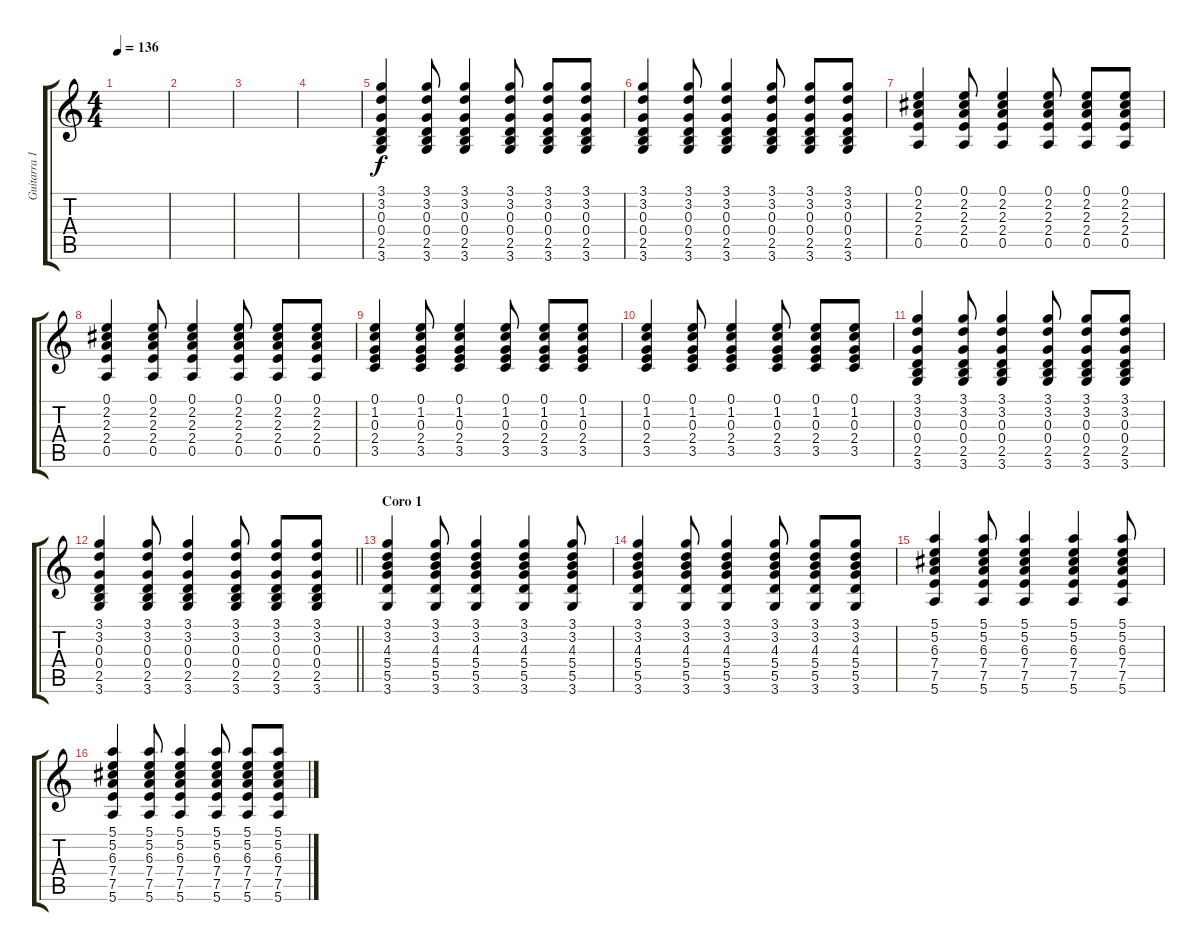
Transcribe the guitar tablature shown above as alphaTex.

\track ("Guitarra 1" "Guitarra 1") {instrument acousticguitarsteel}
\staff {score tabs}
\tuning (E4 B3 G3 D3 A2 E2) {hide}
\ts (4 4)
\tempo 136
\clef g2
\ks c
|
|
|
|
(3.1 3.2 0.3 0.4 2.5 3.6).4 (3.1 3.2 0.3 0.4 2.5 3.6).8 (3.1 3.2 0.3 0.4 2.5 3.6).4 (3.1 3.2 0.3 0.4 2.5 3.6).8 (3.1 3.2 0.3 0.4 2.5 3.6).8 (3.1 3.2 0.3 0.4 2.5 3.6).8 |
(3.1 3.2 0.3 0.4 2.5 3.6).4 (3.1 3.2 0.3 0.4 2.5 3.6).8 (3.1 3.2 0.3 0.4 2.5 3.6).4 (3.1 3.2 0.3 0.4 2.5 3.6).8 (3.1 3.2 0.3 0.4 2.5 3.6).8 (3.1 3.2 0.3 0.4 2.5 3.6).8 |
(0.1 2.2 2.3 2.4 0.5).4 (0.1 2.2 2.3 2.4 0.5).8 (0.1 2.2 2.3 2.4 0.5).4 (0.1 2.2 2.3 2.4 0.5).8 (0.1 2.2 2.3 2.4 0.5).8 (0.1 2.2 2.3 2.4 0.5).8 |
(0.1 2.2 2.3 2.4 0.5).4 (0.1 2.2 2.3 2.4 0.5).8 (0.1 2.2 2.3 2.4 0.5).4 (0.1 2.2 2.3 2.4 0.5).8 (0.1 2.2 2.3 2.4 0.5).8 (0.1 2.2 2.3 2.4 0.5).8 |
(0.1 1.2 0.3 2.4 3.5).4 (0.1 1.2 0.3 2.4 3.5).8 (0.1 1.2 0.3 2.4 3.5).4 (0.1 1.2 0.3 2.4 3.5).8 (0.1 1.2 0.3 2.4 3.5).8 (0.1 1.2 0.3 2.4 3.5).8 |
(0.1 1.2 0.3 2.4 3.5).4 (0.1 1.2 0.3 2.4 3.5).8 (0.1 1.2 0.3 2.4 3.5).4 (0.1 1.2 0.3 2.4 3.5).8 (0.1 1.2 0.3 2.4 3.5).8 (0.1 1.2 0.3 2.4 3.5).8 |
(3.1 3.2 0.3 0.4 2.5 3.6).4 (3.1 3.2 0.3 0.4 2.5 3.6).8 (3.1 3.2 0.3 0.4 2.5 3.6).4 (3.1 3.2 0.3 0.4 2.5 3.6).8 (3.1 3.2 0.3 0.4 2.5 3.6).8 (3.1 3.2 0.3 0.4 2.5 3.6).8 |
\barLineRight lightlight
(3.1 3.2 0.3 0.4 2.5 3.6).4 (3.1 3.2 0.3 0.4 2.5 3.6).8 (3.1 3.2 0.3 0.4 2.5 3.6).4 (3.1 3.2 0.3 0.4 2.5 3.6).8 (3.1 3.2 0.3 0.4 2.5 3.6).8 (3.1 3.2 0.3 0.4 2.5 3.6).8 |
\section ("" "Coro 1")
(3.1 3.2 4.3 5.4 5.5 3.6).4 (3.1 3.2 4.3 5.4 5.5 3.6).8 (3.1 3.2 4.3 5.4 5.5 3.6).4 (3.1 3.2 4.3 5.4 5.5 3.6).4 (3.1 3.2 4.3 5.4 5.5 3.6).8 |
(3.1 3.2 4.3 5.4 5.5 3.6).4 (3.1 3.2 4.3 5.4 5.5 3.6).8 (3.1 3.2 4.3 5.4 5.5 3.6).4 (3.1 3.2 4.3 5.4 5.5 3.6).8 (3.1 3.2 4.3 5.4 5.5 3.6).8 (3.1 3.2 4.3 5.4 5.5 3.6).8 |
(5.1 5.2 6.3 7.4 7.5 5.6).4 (5.1 5.2 6.3 7.4 7.5 5.6).8 (5.1 5.2 6.3 7.4 7.5 5.6).4 (5.1 5.2 6.3 7.4 7.5 5.6).4 (5.1 5.2 6.3 7.4 7.5 5.6).8 |
(5.1 5.2 6.3 7.4 7.5 5.6).4 (5.1 5.2 6.3 7.4 7.5 5.6).8 (5.1 5.2 6.3 7.4 7.5 5.6).4 (5.1 5.2 6.3 7.4 7.5 5.6).8 (5.1 5.2 6.3 7.4 7.5 5.6).8 (5.1 5.2 6.3 7.4 7.5 5.6).8
